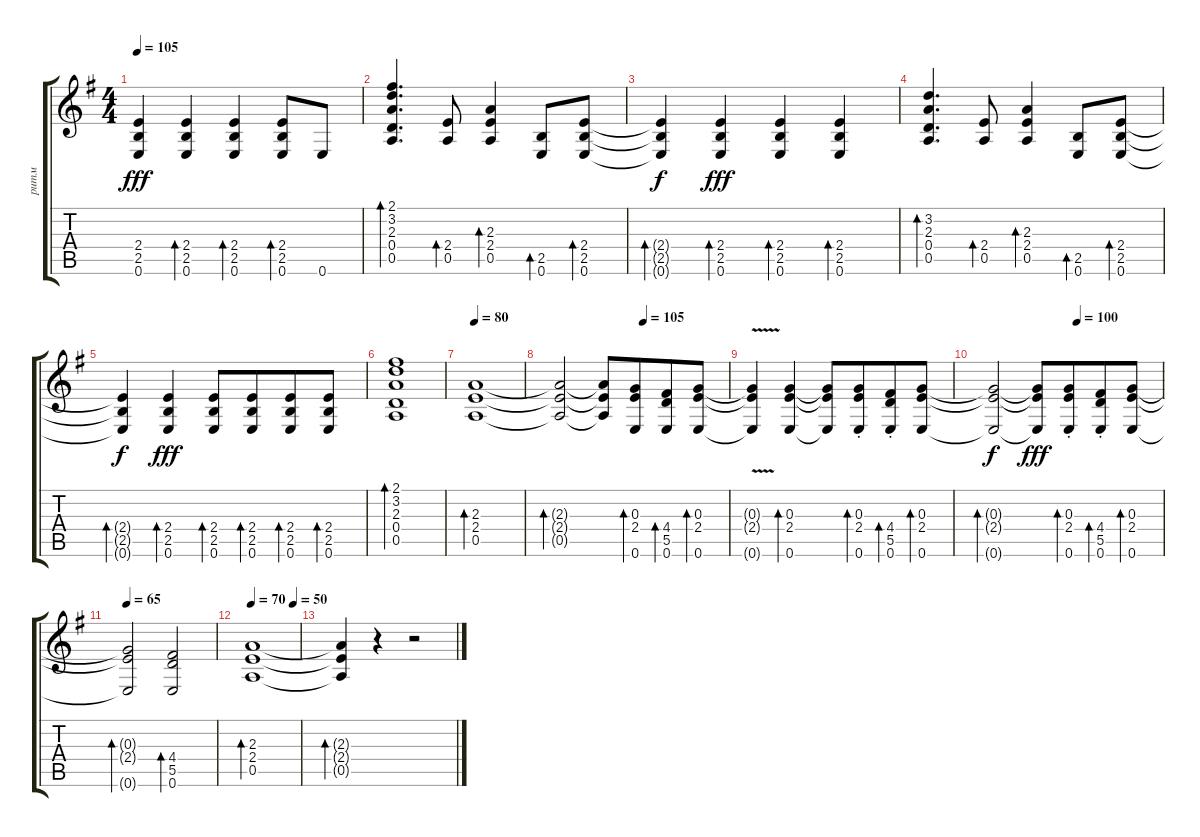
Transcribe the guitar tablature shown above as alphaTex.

\track ("ритм " "ритм ") {instrument distortionguitar}
\staff {score tabs}
\tuning (E4 B3 G3 D3 A2 E2) {hide}
\ts (4 4)
\tempo 105
\clef g2
\ks eminor
(2.4{t} 2.5{t} 0.6{t}).4{dy fff} (2.4 2.5 0.6).4{bd 60} (2.4 2.5 0.6).4{bd 60} (2.4 2.5 0.6).8{bd 60} 0.6.8 |
(2.1 3.2 2.3 0.4 0.5).4{d bd 60} (2.4 0.5).8{bd 60} (2.3 2.4 0.5).4{bd 60} (2.5 0.6).8{bd 60} (2.4 2.5 0.6).8{bd 60} |
(2.4{t} 2.5{t} 0.6{t}).4{bd 60 dy f} (2.4 2.5 0.6).4{bd 60 dy fff} (2.4 2.5 0.6).4{bd 60} (2.4 2.5 0.6).4{bd 60} |
(3.2 2.3 0.4 0.5).4{d bd 60} (2.4 0.5).8{bd 60} (2.3 2.4 0.5).4{bd 60} (2.5 0.6).8{bd 60} (2.4 2.5 0.6).8{bd 60} |
(2.4{t} 2.5{t} 0.6{t}).4{bd 60 dy f} (2.4 2.5 0.6).4{bd 60 dy fff} (2.4 2.5 0.6).8{bd 60} (2.4 2.5 0.6).8{bd 60 beam merge} (2.4 2.5 0.6).8{bd 60} (2.4 2.5 0.6).8{bd 60} |
(2.1 3.2 2.3 0.4 0.5).1{bd 60} |
\tempo 80
(2.3 2.4 0.5).1{bd 60} |
\tempo (105 0.5)
(2.3{t} 2.4{t} 0.5{t}).2{bd 60} (2.3{t} 2.4{t} 0.5{t}).8 (0.3 2.4 0.6).8{bd 60 beam merge} (4.4 5.5 0.6).8{bd 60} (0.3 2.4 0.6).8{bd 60} |
(0.3{v t} 2.4{v t} 0.6{t}).4 (0.3 2.4 0.6).4{bd 60} (0.3{t} 2.4{t} 0.6{t}).8 (0.3{st} 2.4{st} 0.6{st}).8{bd 60 beam merge} (4.4{st} 5.5{st} 0.6{st}).8{bd 60} (0.3 2.4 0.6).8{bd 60} |
\tempo (100 0.5)
(0.3{t} 2.4{t} 0.6{t}).2{bd 60 dy f} (0.3{t} 2.4{t} 0.6{t}).8{dy fff} (0.3{st} 2.4{st} 0.6{st}).8{bd 60 beam merge} (4.4{st} 5.5{st} 0.6{st}).8{bd 60} (0.3 2.4 0.6).8{bd 60} |
\tempo 65
(0.3{t} 2.4{t} 0.6{t}).2{bd 60} (4.4 5.5 0.6).2{bd 60} |
\tempo 70
\tempo (50 0.875)
(2.3 2.4 0.5).1{bd 60} |
(2.3{t} 2.4{t} 0.5{t}).4{bd 60} r.4 r.2
